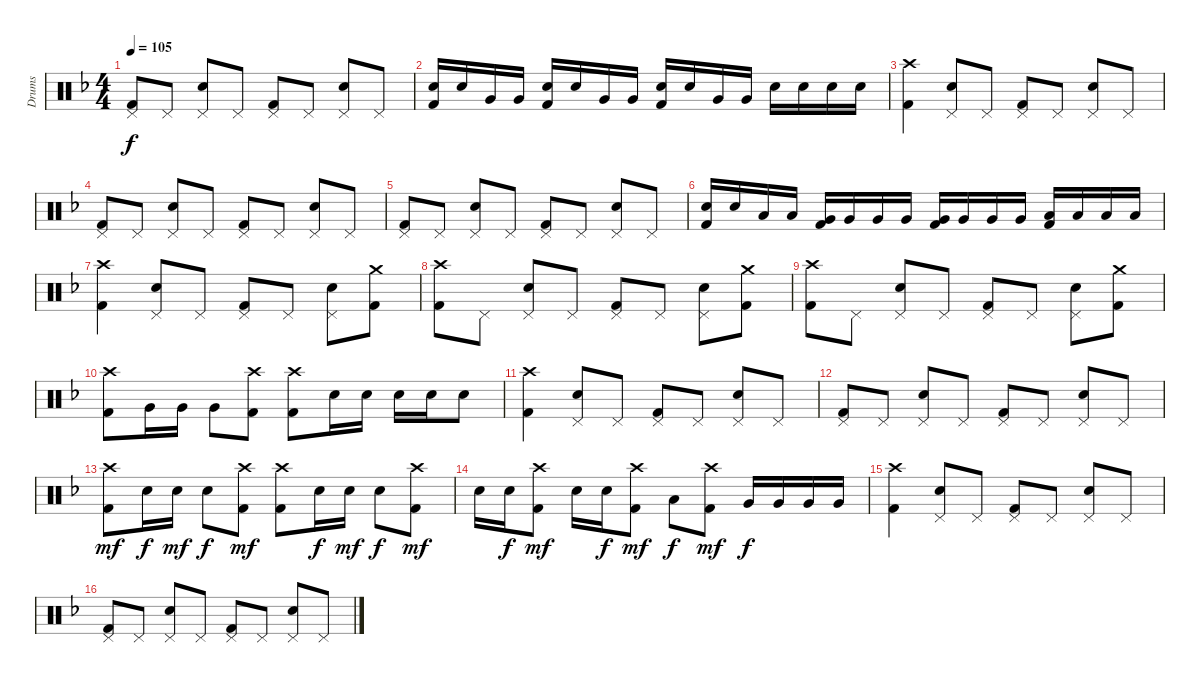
\track ("Drums" "Drums") {instrument percussion}
\staff {score}
\articulation defaults
\ts (4 4)
\tempo 105
\clef neutral
\ks f
("Pedal Hi-Hat (hit)" "Kick (hit) 2").8{dy f} "Pedal Hi-Hat (hit)".8 ("Pedal Hi-Hat (hit)" "Electric Snare (hit)").8 "Pedal Hi-Hat (hit)".8 ("Pedal Hi-Hat (hit)" "Kick (hit) 2").8 "Pedal Hi-Hat (hit)".8 ("Pedal Hi-Hat (hit)" "Electric Snare (hit)").8 "Pedal Hi-Hat (hit)".8 |
("Electric Snare (hit)" "Kick (hit) 2").16 "Electric Snare (hit)".16 "Very Low Tom (hit)".16 "Very Low Tom (hit)".16 ("Electric Snare (hit)" "Kick (hit) 2").16 "Electric Snare (hit)".16 "Very Low Tom (hit)".16 "Very Low Tom (hit)".16 ("Electric Snare (hit)" "Kick (hit) 2").16 "Electric Snare (hit)".16 "Very Low Tom (hit)".16 "Very Low Tom (hit)".16 "Electric Snare (hit)".16 "Electric Snare (hit)".16 "Electric Snare (hit)".16 "Electric Snare (hit)".16 |
("Crash high (hit)" "Kick (hit) 2").4 ("Pedal Hi-Hat (hit)" "Electric Snare (hit)").8 "Pedal Hi-Hat (hit)".8 ("Pedal Hi-Hat (hit)" "Kick (hit) 2").8 "Pedal Hi-Hat (hit)".8 ("Pedal Hi-Hat (hit)" "Electric Snare (hit)").8 "Pedal Hi-Hat (hit)".8 |
("Pedal Hi-Hat (hit)" "Kick (hit) 2").8 "Pedal Hi-Hat (hit)".8 ("Pedal Hi-Hat (hit)" "Electric Snare (hit)").8 "Pedal Hi-Hat (hit)".8 ("Pedal Hi-Hat (hit)" "Kick (hit) 2").8 "Pedal Hi-Hat (hit)".8 ("Pedal Hi-Hat (hit)" "Electric Snare (hit)").8 "Pedal Hi-Hat (hit)".8 |
("Pedal Hi-Hat (hit)" "Kick (hit) 2").8 "Pedal Hi-Hat (hit)".8 ("Pedal Hi-Hat (hit)" "Electric Snare (hit)").8 "Pedal Hi-Hat (hit)".8 ("Pedal Hi-Hat (hit)" "Kick (hit) 2").8 "Pedal Hi-Hat (hit)".8 ("Pedal Hi-Hat (hit)" "Electric Snare (hit)").8 "Pedal Hi-Hat (hit)".8 |
("Electric Snare (hit)" "Kick (hit) 2").16 "Electric Snare (hit)".16 "Low Tom (hit)".16 "Low Tom (hit)".16 ("Very Low Tom (hit)" "Kick (hit) 2").16 "Very Low Tom (hit)".16 "Very Low Tom (hit)".16 "Very Low Tom (hit)".16 ("Very Low Tom (hit)" "Kick (hit) 2").16 "Very Low Tom (hit)".16 "Very Low Tom (hit)".16 "Very Low Tom (hit)".16 ("Low Tom (hit)" "Kick (hit) 2").16 "Low Tom (hit)".16 "Low Tom (hit)".16 "Low Tom (hit)".16 |
("Crash high (hit)" "Kick (hit) 2").4 ("Pedal Hi-Hat (hit)" "Electric Snare (hit)").8 "Pedal Hi-Hat (hit)".8 ("Pedal Hi-Hat (hit)" "Kick (hit) 2").8 "Pedal Hi-Hat (hit)".8 ("Pedal Hi-Hat (hit)" "Electric Snare (hit)").8 ("Crash medium (hit)" "Kick (hit) 2").8 |
("Crash high (hit)" "Kick (hit) 2").8 "Pedal Hi-Hat (hit)".8 ("Pedal Hi-Hat (hit)" "Electric Snare (hit)").8 "Pedal Hi-Hat (hit)".8 ("Pedal Hi-Hat (hit)" "Kick (hit) 2").8 "Pedal Hi-Hat (hit)".8 ("Pedal Hi-Hat (hit)" "Electric Snare (hit)").8 ("Crash medium (hit)" "Kick (hit) 2").8 |
("Crash high (hit)" "Kick (hit) 2").8 "Pedal Hi-Hat (hit)".8 ("Pedal Hi-Hat (hit)" "Electric Snare (hit)").8 "Pedal Hi-Hat (hit)".8 ("Pedal Hi-Hat (hit)" "Kick (hit) 2").8 "Pedal Hi-Hat (hit)".8 ("Pedal Hi-Hat (hit)" "Electric Snare (hit)").8 ("Crash medium (hit)" "Kick (hit) 2").8 |
("Crash high (hit)" "Kick (hit) 2").8 "Very Low Tom (hit)".16 "Very Low Tom (hit)".16 "Very Low Tom (hit)".8 ("Crash high (hit)" "Kick (hit) 2").8 ("Crash high (hit)" "Kick (hit) 2").8 "Electric Snare (hit)".16 "Electric Snare (hit)".16 "Electric Snare (hit)".16 "Electric Snare (hit)".16 "Electric Snare (hit)".8 |
("Crash high (hit)" "Kick (hit) 2").4 ("Pedal Hi-Hat (hit)" "Electric Snare (hit)").8 "Pedal Hi-Hat (hit)".8 ("Pedal Hi-Hat (hit)" "Kick (hit) 2").8 "Pedal Hi-Hat (hit)".8 ("Pedal Hi-Hat (hit)" "Electric Snare (hit)").8 "Pedal Hi-Hat (hit)".8 |
("Pedal Hi-Hat (hit)" "Kick (hit) 2").8 "Pedal Hi-Hat (hit)".8 ("Pedal Hi-Hat (hit)" "Electric Snare (hit)").8 "Pedal Hi-Hat (hit)".8 ("Pedal Hi-Hat (hit)" "Kick (hit) 2").8 "Pedal Hi-Hat (hit)".8 ("Pedal Hi-Hat (hit)" "Electric Snare (hit)").8 "Pedal Hi-Hat (hit)".8 |
("Crash high (hit)" "Kick (hit) 2").8{dy mf} "Electric Snare (hit)".16{dy f} "Electric Snare (hit)".16{dy mf} "Electric Snare (hit)".8{dy f} ("Crash high (hit)" "Kick (hit) 2").8{dy mf} ("Crash high (hit)" "Kick (hit) 2").8 "Electric Snare (hit)".16{dy f} "Electric Snare (hit)".16{dy mf} "Electric Snare (hit)".8{dy f} ("Crash high (hit)" "Kick (hit) 2").8{dy mf} |
"Electric Snare (hit)".16 "Electric Snare (hit)".16{dy f} ("Crash high (hit)" "Kick (hit) 2").8{dy mf} "Electric Snare (hit)".16 "Electric Snare (hit)".16{dy f} ("Crash high (hit)" "Kick (hit) 2").8{dy mf} "Low Tom (hit)".8{dy f} ("Crash high (hit)" "Kick (hit) 2").8{dy mf} "Very Low Tom (hit)".16{dy f} "Very Low Tom (hit)".16 "Very Low Tom (hit)".16 "Very Low Tom (hit)".16 |
("Crash high (hit)" "Kick (hit) 2").4 ("Pedal Hi-Hat (hit)" "Electric Snare (hit)").8 "Pedal Hi-Hat (hit)".8 ("Pedal Hi-Hat (hit)" "Kick (hit) 2").8 "Pedal Hi-Hat (hit)".8 ("Pedal Hi-Hat (hit)" "Electric Snare (hit)").8 "Pedal Hi-Hat (hit)".8 |
("Pedal Hi-Hat (hit)" "Kick (hit) 2").8 "Pedal Hi-Hat (hit)".8 ("Pedal Hi-Hat (hit)" "Electric Snare (hit)").8 "Pedal Hi-Hat (hit)".8 ("Pedal Hi-Hat (hit)" "Kick (hit) 2").8 "Pedal Hi-Hat (hit)".8 ("Pedal Hi-Hat (hit)" "Electric Snare (hit)").8 "Pedal Hi-Hat (hit)".8
